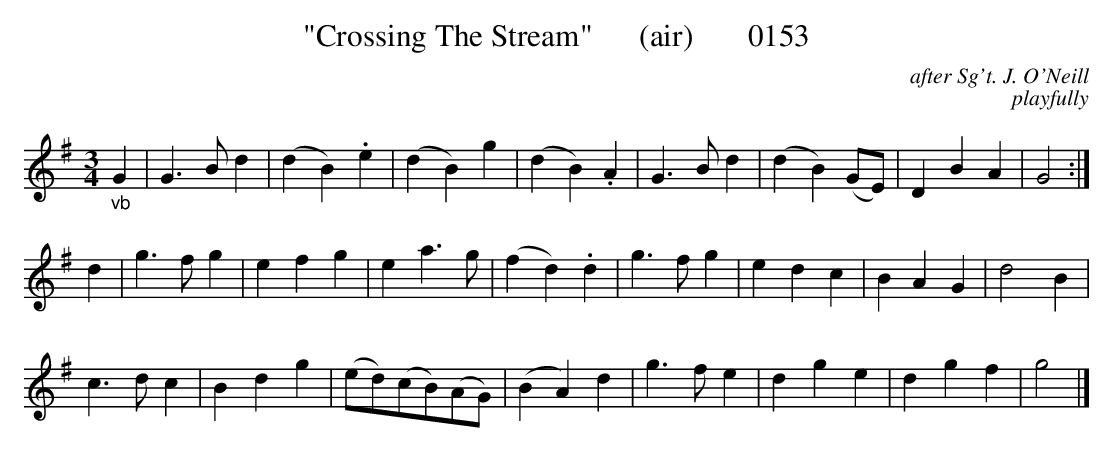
X:1
T:"Crossing The Stream"      (air)       0153
C:after Sg't. J. O'Neill
C:playfully
M:3/4
L:1/8
K:G
"_vb"G2|G3B d2|(d2B2).e2|(d2B2)g2|(d2B2).A2|G3B d2|(d2B2)(GE)|D2B2A2|G4:|
d2|g3f g2|e2f2g2|e2a3g|(f2d2).d2|g3f g2|e2d2c2|B2A2G2|d4B2|
c3d c2|B2d2g2|(ed)(cB)(AG)|(B2A2)d2|g3f e2|d2g2e2|d2g2f2|g4|]
